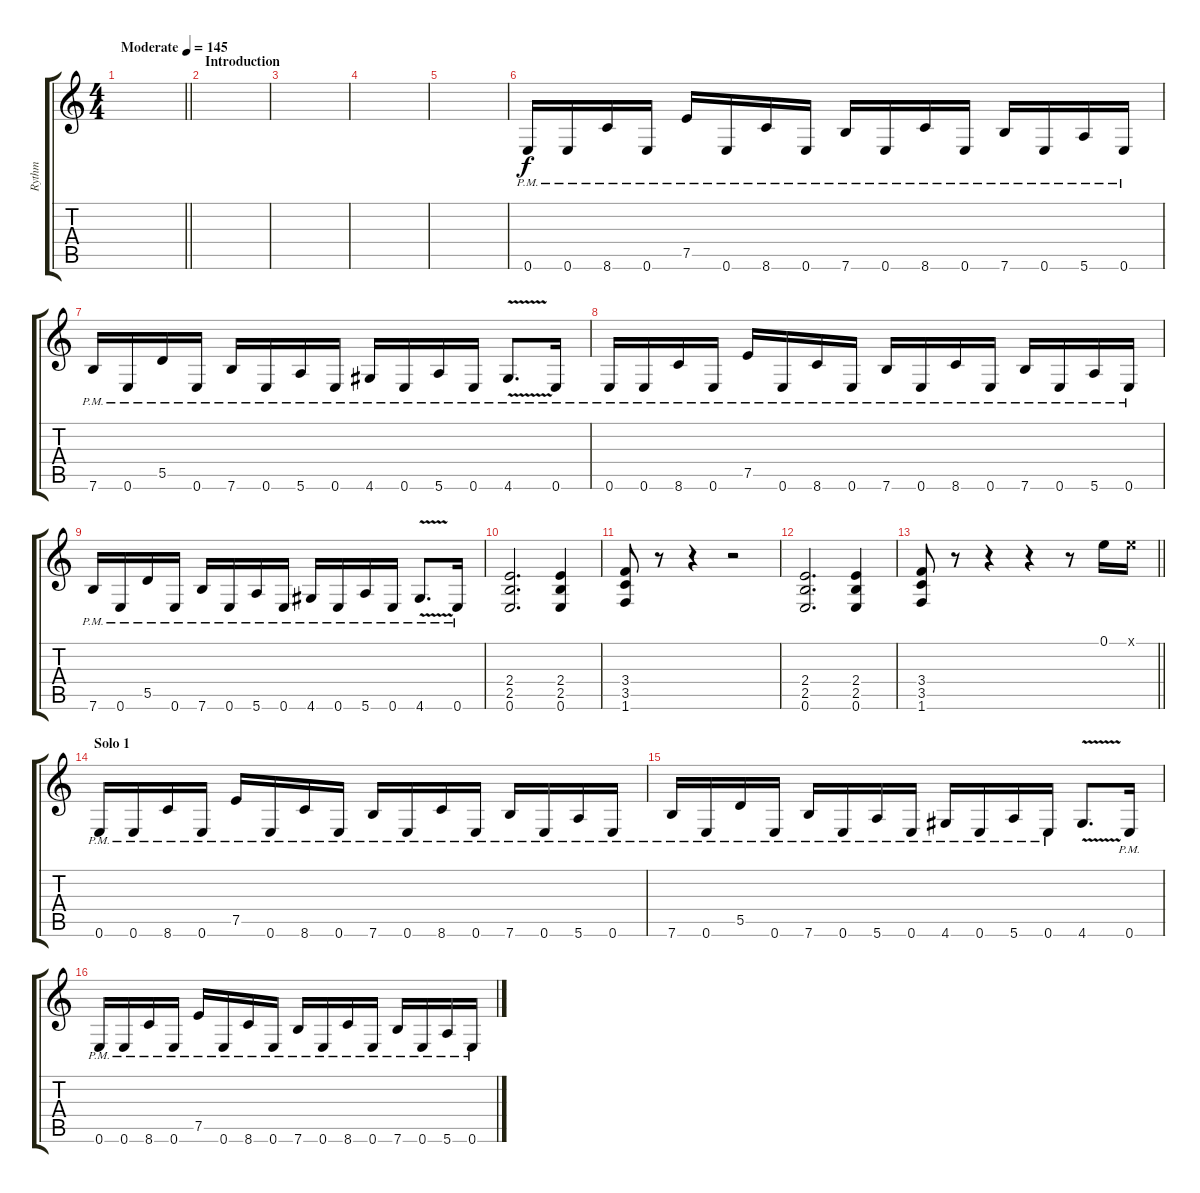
\track ("Rythm" "Rythm") {instrument distortionguitar}
\staff {score tabs}
\tuning (E4 B3 G3 D3 A2 E2) {hide}
\ts (4 4)
\tempo (145 "Moderate")
\clef g2
\barLineRight lightlight
\ks c
|
\section ("" "Introduction")
|
|
|
|
0.6{pm}.16 0.6{pm}.16 8.6{pm}.16 0.6{pm}.16 7.5{pm}.16 0.6{pm}.16 8.6{pm}.16 0.6{pm}.16 7.6{pm}.16 0.6{pm}.16 8.6{pm}.16 0.6{pm}.16 7.6{pm}.16 0.6{pm}.16 5.6{pm}.16 0.6{pm}.16 |
7.6{pm}.16 0.6{pm}.16 5.5{pm}.16 0.6{pm}.16 7.6{pm}.16 0.6{pm}.16 5.6{pm}.16 0.6{pm}.16 4.6{pm}.16 0.6{pm}.16 5.6{pm}.16 0.6{pm}.16 4.6{v pm}.8{d} 0.6{pm}.16 |
0.6{pm}.16 0.6{pm}.16 8.6{pm}.16 0.6{pm}.16 7.5{pm}.16 0.6{pm}.16 8.6{pm}.16 0.6{pm}.16 7.6{pm}.16 0.6{pm}.16 8.6{pm}.16 0.6{pm}.16 7.6{pm}.16 0.6{pm}.16 5.6{pm}.16 0.6{pm}.16 |
7.6{pm}.16 0.6{pm}.16 5.5{pm}.16 0.6{pm}.16 7.6{pm}.16 0.6{pm}.16 5.6{pm}.16 0.6{pm}.16 4.6{pm}.16 0.6{pm}.16 5.6{pm}.16 0.6{pm}.16 4.6{v pm}.8{d} 0.6{pm}.16 |
(2.4 2.5 0.6).2{d} (2.4 2.5 0.6).4 |
(3.4 3.5 1.6).8 r.8 r.4 r.2 |
(2.4 2.5 0.6).2{d} (2.4 2.5 0.6).4 |
\barLineRight lightlight
(3.4 3.5 1.6).8 r.8 r.4 r.4 r.8 0.1.16 0.1{x}.16 |
\section ("" "Solo 1")
0.6{pm}.16 0.6{pm}.16 8.6{pm}.16 0.6{pm}.16 7.5{pm}.16 0.6{pm}.16 8.6{pm}.16 0.6{pm}.16 7.6{pm}.16 0.6{pm}.16 8.6{pm}.16 0.6{pm}.16 7.6{pm}.16 0.6{pm}.16 5.6{pm}.16 0.6{pm}.16 |
7.6{pm}.16 0.6{pm}.16 5.5{pm}.16 0.6{pm}.16 7.6{pm}.16 0.6{pm}.16 5.6{pm}.16 0.6{pm}.16 4.6{pm}.16 0.6{pm}.16 5.6{pm}.16 0.6{pm}.16 4.6{v}.8{d} 0.6{pm}.16 |
0.6{pm}.16 0.6{pm}.16 8.6{pm}.16 0.6{pm}.16 7.5{pm}.16 0.6{pm}.16 8.6{pm}.16 0.6{pm}.16 7.6{pm}.16 0.6{pm}.16 8.6{pm}.16 0.6{pm}.16 7.6{pm}.16 0.6{pm}.16 5.6{pm}.16 0.6{pm}.16
